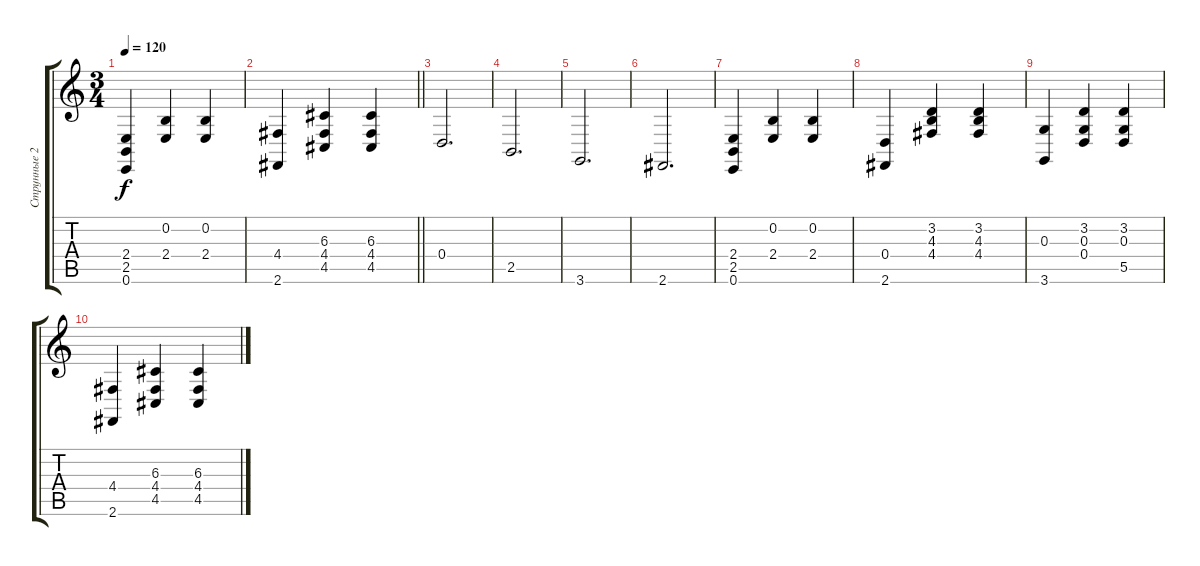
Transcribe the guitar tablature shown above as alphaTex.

\track ("Струнные 2" "Струнные 2") {instrument pizzicatostrings}
\staff {score tabs}
\tuning (E4 B3 G3 D3 A2 E2) {hide}
\ts (3 4)
\tempo 120
\clef g2
\ks c
(2.4 2.5 0.6).4{dy f} (0.2 2.4).4 (0.2 2.4).4 |
\barLineRight lightlight
(4.4 2.6).4 (6.3 4.4 4.5).4 (6.3 4.4 4.5).4 |
0.4.2{d instrument contrabass} |
2.5.2{d} |
3.6.2{d} |
2.6.2{d} |
(2.4 2.5 0.6).4{instrument pizzicatostrings} (0.2 2.4).4 (0.2 2.4).4 |
(0.4 2.6).4 (3.2 4.3 4.4).4 (3.2 4.3 4.4).4 |
(0.3 3.6).4 (3.2 0.3 0.4).4 (3.2 0.3 5.5).4 |
(4.4 2.6).4 (6.3 4.4 4.5).4 (6.3 4.4 4.5).4
